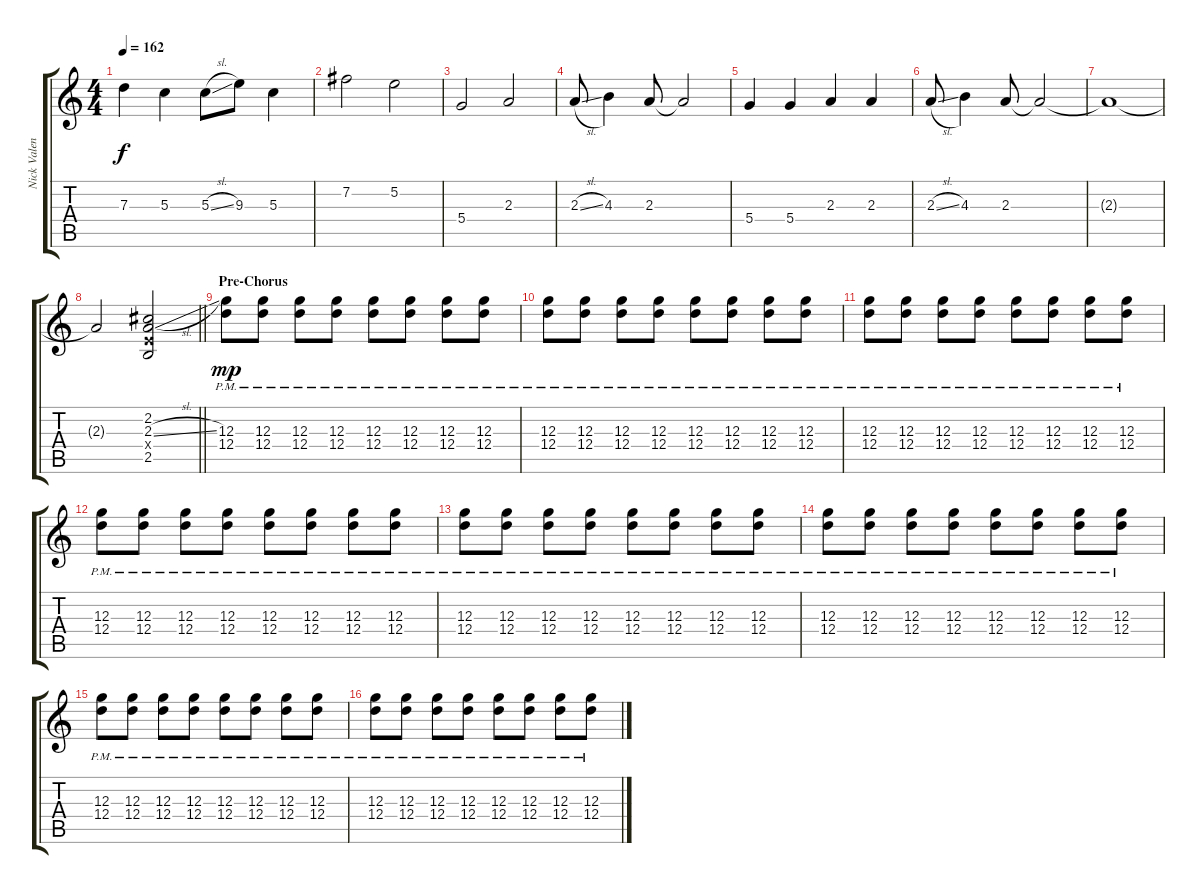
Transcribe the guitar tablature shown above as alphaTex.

\track ("Nick Valenci" "Nick Valen") {instrument distortionguitar}
\staff {score tabs}
\tuning (E4 B3 G3 D3 A2 E2) {hide}
\ts (4 4)
\tempo 162
\clef g2
\ks c
7.3.4{dy f} 5.3.4 5.3{sl}.8 9.3.8 5.3.4 |
7.2.2 5.2.2 |
5.4.2 2.3.2 |
2.3{sl}.8 4.3.4 2.3.8 2.3{t}.2 |
5.4.4 5.4.4 2.3.4 2.3.4 |
2.3{sl}.8 4.3.4 2.3.8 2.3{t}.2 |
2.3{t}.1 |
\barLineRight lightlight
2.3{t}.2 (2.2 2.3{sl} 2.4{x} 2.5).2 |
\section ("" "Pre-Chorus")
(12.3{pm} 12.4{pm}).8{dy mp} (12.3{pm} 12.4{pm}).8 (12.3{pm} 12.4{pm}).8 (12.3{pm} 12.4{pm}).8 (12.3{pm} 12.4{pm}).8 (12.3{pm} 12.4{pm}).8 (12.3{pm} 12.4{pm}).8 (12.3{pm} 12.4{pm}).8 |
(12.3{pm} 12.4{pm}).8 (12.3{pm} 12.4{pm}).8 (12.3{pm} 12.4{pm}).8 (12.3{pm} 12.4{pm}).8 (12.3{pm} 12.4{pm}).8 (12.3{pm} 12.4{pm}).8 (12.3{pm} 12.4{pm}).8 (12.3{pm} 12.4{pm}).8 |
(12.3{pm} 12.4{pm}).8 (12.3{pm} 12.4{pm}).8 (12.3{pm} 12.4{pm}).8 (12.3{pm} 12.4{pm}).8 (12.3{pm} 12.4{pm}).8 (12.3{pm} 12.4{pm}).8 (12.3{pm} 12.4{pm}).8 (12.3{pm} 12.4{pm}).8 |
(12.3{pm} 12.4{pm}).8 (12.3{pm} 12.4{pm}).8 (12.3{pm} 12.4{pm}).8 (12.3{pm} 12.4{pm}).8 (12.3{pm} 12.4{pm}).8 (12.3{pm} 12.4{pm}).8 (12.3{pm} 12.4{pm}).8 (12.3{pm} 12.4{pm}).8 |
(12.3{pm} 12.4{pm}).8 (12.3{pm} 12.4{pm}).8 (12.3{pm} 12.4{pm}).8 (12.3{pm} 12.4{pm}).8 (12.3{pm} 12.4{pm}).8 (12.3{pm} 12.4{pm}).8 (12.3{pm} 12.4{pm}).8 (12.3{pm} 12.4{pm}).8 |
(12.3{pm} 12.4{pm}).8 (12.3{pm} 12.4{pm}).8 (12.3{pm} 12.4{pm}).8 (12.3{pm} 12.4{pm}).8 (12.3{pm} 12.4{pm}).8 (12.3{pm} 12.4{pm}).8 (12.3{pm} 12.4{pm}).8 (12.3{pm} 12.4{pm}).8 |
(12.3{pm} 12.4{pm}).8 (12.3{pm} 12.4{pm}).8 (12.3{pm} 12.4{pm}).8 (12.3{pm} 12.4{pm}).8 (12.3{pm} 12.4{pm}).8 (12.3{pm} 12.4{pm}).8 (12.3{pm} 12.4{pm}).8 (12.3{pm} 12.4{pm}).8 |
(12.3{pm} 12.4{pm}).8 (12.3{pm} 12.4{pm}).8 (12.3{pm} 12.4{pm}).8 (12.3{pm} 12.4{pm}).8 (12.3{pm} 12.4{pm}).8 (12.3{pm} 12.4{pm}).8 (12.3{pm} 12.4{pm}).8 (12.3{pm} 12.4{pm}).8
